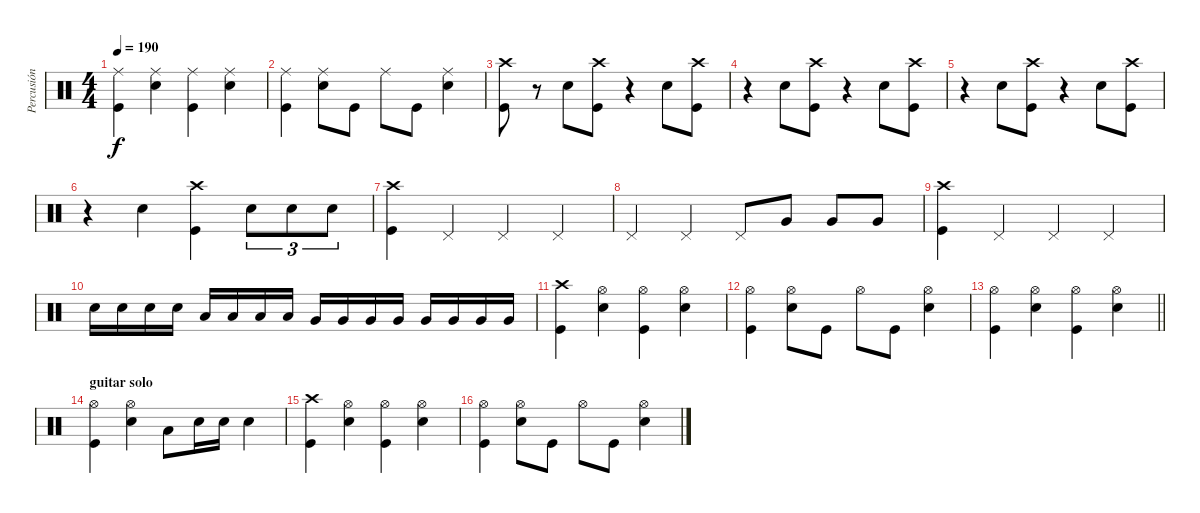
\track ("Percusión" "Percusión") {instrument percussion bank 14}
\staff {score}
\articulation defaults
\ts (4 4)
\tempo 190
\clef neutral
\ks c
("Ride (middle)" "Kick (hit)").4{dy f} ("Snare (hit) 2" "Ride (middle)").4 ("Ride (middle)" "Kick (hit)").4 ("Ride (middle)" "Snare (hit) 2").4 |
("Ride (middle)" "Kick (hit)").4 ("Snare (hit) 2" "Ride (middle)").8 "Kick (hit)".8 "Ride (middle)".8 "Kick (hit)".8 ("Ride (middle)" "Snare (hit) 2").4 |
("Kick (hit)" "Crash high (hit)").8 r.8 "Snare (hit) 2".8 ("Kick (hit)" "Crash high (hit)").8 r.4 "Snare (hit) 2".8 ("Kick (hit)" "Crash high (hit)").8 |
r.4 "Snare (hit) 2".8 ("Kick (hit)" "Crash high (hit)").8 r.4 "Snare (hit) 2".8 ("Kick (hit)" "Crash high (hit)").8 |
r.4 "Snare (hit) 2".8 ("Kick (hit)" "Crash high (hit)").8 r.4 "Snare (hit) 2".8 ("Kick (hit)" "Crash high (hit)").8 |
r.4 "Snare (hit) 2".4 ("Kick (hit)" "Crash high (hit)").4 "Snare (hit) 2".8{tu (3 2)} "Snare (hit) 2".8{tu (3 2)} "Snare (hit) 2".8{tu (3 2)} |
("Crash high (hit)" "Kick (hit)").4 "Pedal Hi-Hat (hit)".4 "Pedal Hi-Hat (hit)".4 "Pedal Hi-Hat (hit)".4 |
"Pedal Hi-Hat (hit)".4 "Pedal Hi-Hat (hit)".4 "Pedal Hi-Hat (hit)".8 "Very Low Tom (hit)".8 "Very Low Tom (hit)".8 "Very Low Tom (hit)".8 |
("Crash high (hit)" "Kick (hit)").4 "Pedal Hi-Hat (hit)".4 "Pedal Hi-Hat (hit)".4 "Pedal Hi-Hat (hit)".4 |
"Snare (hit) 2".16 "Snare (hit) 2".16 "Snare (hit) 2".16 "Snare (hit) 2".16 "Low Tom (hit)".16 "Low Tom (hit)".16 "Low Tom (hit)".16 "Low Tom (hit)".16 "Very Low Tom (hit)".16 "Very Low Tom (hit)".16 "Very Low Tom (hit)".16 "Very Low Tom (hit)".16 "Very Low Tom (hit)".16 "Very Low Tom (hit)".16 "Very Low Tom (hit)".16 "Very Low Tom (hit)".16 |
("Kick (hit)" "Crash high (hit)").4 ("Hi-Hat (open)" "Snare (hit) 2").4 ("Hi-Hat (open)" "Kick (hit)").4 ("Snare (hit) 2" "Hi-Hat (open)").4 |
("Kick (hit)" "Hi-Hat (open)").4 ("Hi-Hat (open)" "Snare (hit) 2").8 "Kick (hit)".8 "Hi-Hat (open)".8 "Kick (hit)".8 ("Hi-Hat (open)" "Snare (hit) 2").4 |
\barLineRight lightlight
("Hi-Hat (open)" "Kick (hit)").4 ("Snare (hit) 2" "Hi-Hat (open)").4 ("Hi-Hat (open)" "Kick (hit)").4 ("Hi-Hat (open)" "Snare (hit) 2").4 |
\section ("" "guitar solo")
("Kick (hit)" "Hi-Hat (open)").4 ("Snare (hit) 2" "Hi-Hat (open)").4 "Low Tom (hit)".8 "Snare (hit) 2".16 "Snare (hit) 2".16 "Snare (hit) 2".4 |
("Kick (hit)" "Crash high (hit)").4 ("Hi-Hat (open)" "Snare (hit) 2").4 ("Hi-Hat (open)" "Kick (hit)").4 ("Snare (hit) 2" "Hi-Hat (open)").4 |
("Kick (hit)" "Hi-Hat (open)").4 ("Hi-Hat (open)" "Snare (hit) 2").8 "Kick (hit)".8 "Hi-Hat (open)".8 "Kick (hit)".8 ("Hi-Hat (open)" "Snare (hit) 2").4
